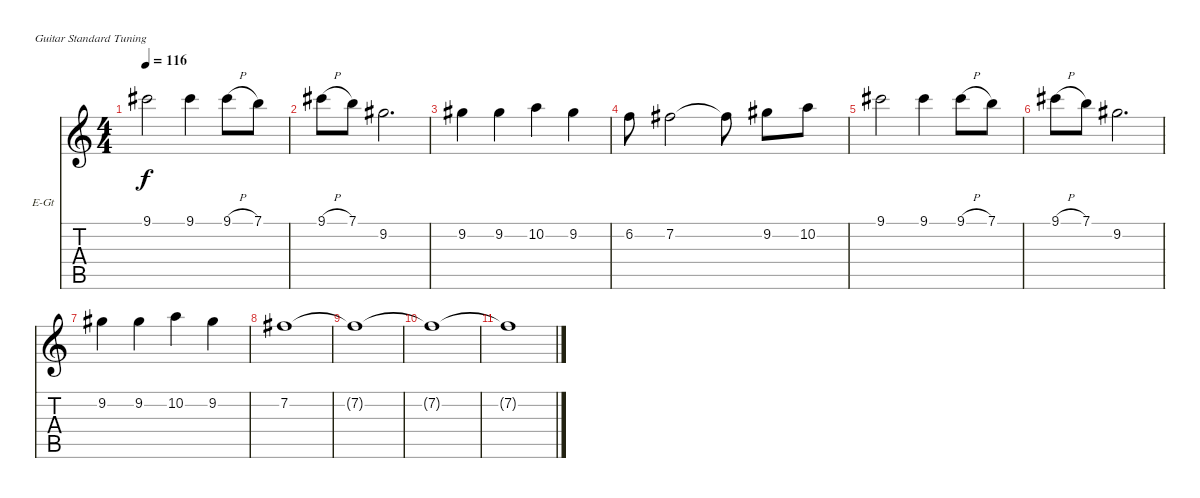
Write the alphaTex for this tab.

\bracketExtendMode nobrackets
\firstSystemTrackNameOrientation horizontal
\otherSystemsTrackNameOrientation horizontal
\track ("Lead Guitar" "E-Gt") {instrument distortionguitar}
\staff {score tabs}
\tuning (E4 B3 G3 D3 A2 E2)
\ts (4 4)
\tempo 116
\clef g2
\scale
0.333333
\ks c
9.1.2{dy f} 9.1.4 9.1{h}.8 7.1.8 |
\scale
0.333333 9.1{h}.8 7.1.8 9.2.2{d} |
\scale
0.333333 9.2.4 9.2.4 10.2.4 9.2.4 |
\scale
0.333333 6.2.8 7.2.2 7.2{t}.8 9.2.8 10.2.8 |
\scale
0.333333 9.1.2 9.1.4 9.1{h}.8 7.1.8 |
\scale
0.333333 9.1{h}.8 7.1.8 9.2.2{d} |
\scale
0.333333 9.2.4 9.2.4 10.2.4 9.2.4 |
\scale
0.333333 7.2.1 |
\scale
0.333333 7.2{t}.1 |
7.2{t}.1 |
7.2{t}.1
